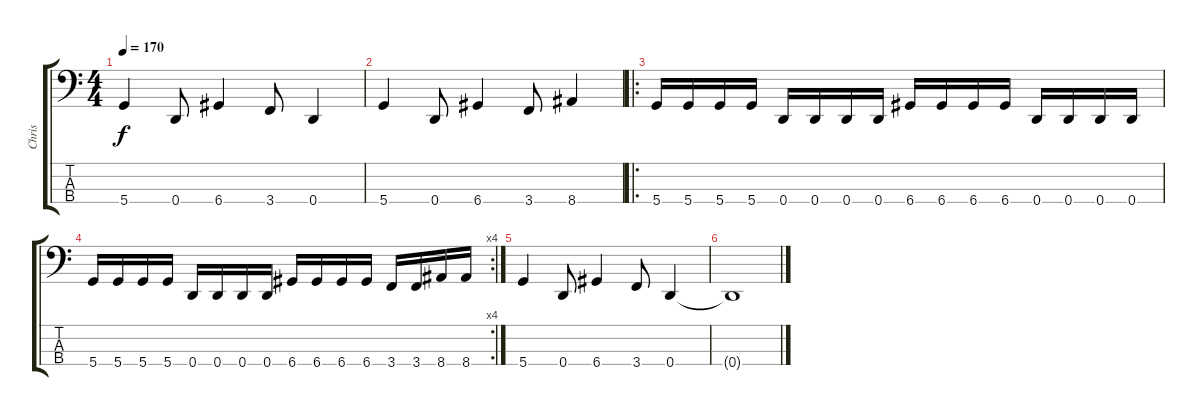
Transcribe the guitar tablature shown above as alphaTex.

\track ("Chris" "Chris") {instrument electricbasspick}
\staff {score tabs}
\tuning (G2 D2 A1 D1) {hide}
\ts (4 4)
\tempo 170
\clef f4
\ks c
5.4.4{dy f} 0.4.8 6.4.4 3.4.8 0.4.4 |
5.4.4 0.4.8 6.4.4 3.4.8 8.4.4 |
\ro
5.4.16{instrument electricbasspick} 5.4.16 5.4.16 5.4.16 0.4.16 0.4.16 0.4.16 0.4.16 6.4.16 6.4.16 6.4.16 6.4.16 0.4.16 0.4.16 0.4.16 0.4.16 |
\rc 4
5.4.16 5.4.16 5.4.16 5.4.16 0.4.16 0.4.16 0.4.16 0.4.16 6.4.16 6.4.16 6.4.16 6.4.16 3.4.16 3.4.16 8.4.16 8.4.16 |
5.4.4 0.4.8 6.4.4 3.4.8 0.4.4{instrument synthbass2} |
0.4{t}.1{volume 0}
